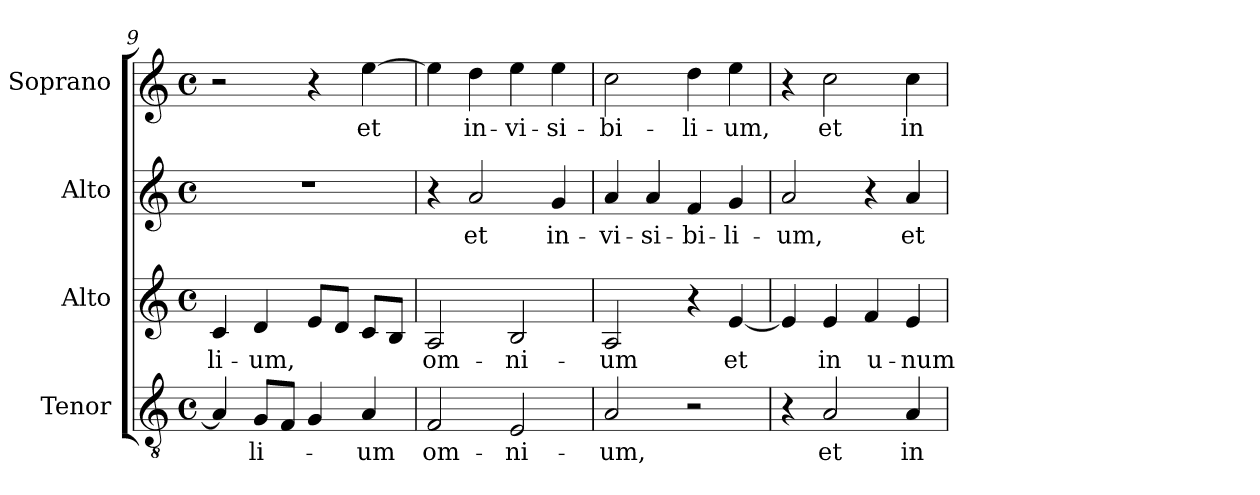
**kern	**text	**kern	**text	**kern	**text	**kern	**text
*part4	*part4	*part3	*part3	*part2	*part2	*part1	*part1
*staff4	*staff4	*staff3	*staff3	*staff2	*staff2	*staff1	*staff1
*I"Tenor	*	*I"Alto	*	*I"Alto	*	*I"Soprano	*
*I'T.	*	*I'A.	*	*I'A.	*	*I'S.	*
*clefGv2	*	*clefG2	*	*clefG2	*	*clefG2	*
*ITrd7c12	*	*	*	*	*	*	*
*k[]	*	*k[]	*	*k[]	*	*k[]	*
*C:	*	*C:	*	*C:	*	*C:	*
*M4/4	*	*M4/4	*	*M4/4	*	*M4/4	*
*met(c)	*	*met(c)	*	*met(c)	*	*met(c)	*
=9	=9	=9	=9	=9	=9	=9	=9
!	!	!	!LO:LY:b:color=#000000	!	!	!	!
4AAi/]	.	4ci/	-li-	1r	.	2r	.
!	!LO:LY:b:color=#000000	!	!	!	!	!	!
!	!	!	!LO:LY:b:color=#000000	!	!	!	!
8GGi/L	-li-	4di/	-um,	.	.	.	.
8FFi/J	.	.	.	.	.	.	.
4GGi/	.	8ei/L	.	.	.	4r	.
.	.	8di/J	.	.	.	.	.
!	!LO:LY:b:color=#000000	!	!	!	!	!	!
!	!	!	!	!	!	!	!LO:LY:b:color=#000000
4AAi/	-um	8ci/L	.	.	.	[4eei\	et
.	.	8Bi/J	.	.	.	.	.
=10	=10	=10	=10	=10	=10	=10	=10
!	!LO:LY:b:color=#000000	!	!	!	!	!	!
!	!	!	!LO:LY:b:color=#000000	!	!	!	!
2FFi/	om-	2Ai/	om-	4r	.	4eei\]	.
!	!	!	!	!	!LO:LY:b:color=#000000	!	!
!	!	!	!	!	!	!	!LO:LY:b:color=#000000
.	.	.	.	2ai/	et	4ddi\	in-
!	!LO:LY:b:color=#000000	!	!	!	!	!	!
!	!	!	!LO:LY:b:color=#000000	!	!	!	!
!	!	!	!	!	!	!	!LO:LY:b:color=#000000
2EEi/	-ni-	2Bi/	-ni-	.	.	4eei\	-vi-
!	!	!	!	!	!LO:LY:b:color=#000000	!	!
!	!	!	!	!	!	!	!LO:LY:b:color=#000000
.	.	.	.	4gi/	in-	4eei\	-si-
=11	=11	=11	=11	=11	=11	=11	=11
!	!LO:LY:b:color=#000000	!	!	!	!	!	!
!	!	!	!LO:LY:b:color=#000000	!	!	!	!
!	!	!	!	!	!LO:LY:b:color=#000000	!	!
!	!	!	!	!	!	!	!LO:LY:b:color=#000000
2AAi/	-um,	2Ai/	-um	4ai/	-vi-	2cci\	-bi-
!	!	!	!	!	!LO:LY:b:color=#000000	!	!
.	.	.	.	4ai/	-si-	.	.
!	!	!	!	!	!LO:LY:b:color=#000000	!	!
!	!	!	!	!	!	!	!LO:LY:b:color=#000000
2r	.	4r	.	4fi/	-bi-	4ddi\	-li-
!	!	!	!LO:LY:b:color=#000000	!	!	!	!
!	!	!	!	!	!LO:LY:b:color=#000000	!	!
!	!	!	!	!	!	!	!LO:LY:b:color=#000000
.	.	[4ei/	et	4gi/	-li-	4eei\	-um,
=12	=12	=12	=12	=12	=12	=12	=12
!	!	!	!	!	!LO:LY:b:color=#000000	!	!
4r	.	4ei/]	.	2ai/	-um,	4r	.
!	!LO:LY:b:color=#000000	!	!	!	!	!	!
!	!	!	!LO:LY:b:color=#000000	!	!	!	!
!	!	!	!	!	!	!	!LO:LY:b:color=#000000
2AAi/	et	4ei/	in	.	.	2cci\	et
!	!	!	!LO:LY:b:color=#000000	!	!	!	!
.	.	4fi/	u-	4r	.	.	.
!	!LO:LY:b:color=#000000	!	!	!	!	!	!
!	!	!	!LO:LY:b:color=#000000	!	!	!	!
!	!	!	!	!	!LO:LY:b:color=#000000	!	!
!	!	!	!	!	!	!	!LO:LY:b:color=#000000
4AAi/	in	4ei/	-num	4ai/	et	4cci\	in
=	=	=	=	=	=	=	=
*-	*-	*-	*-	*-	*-	*-	*-
